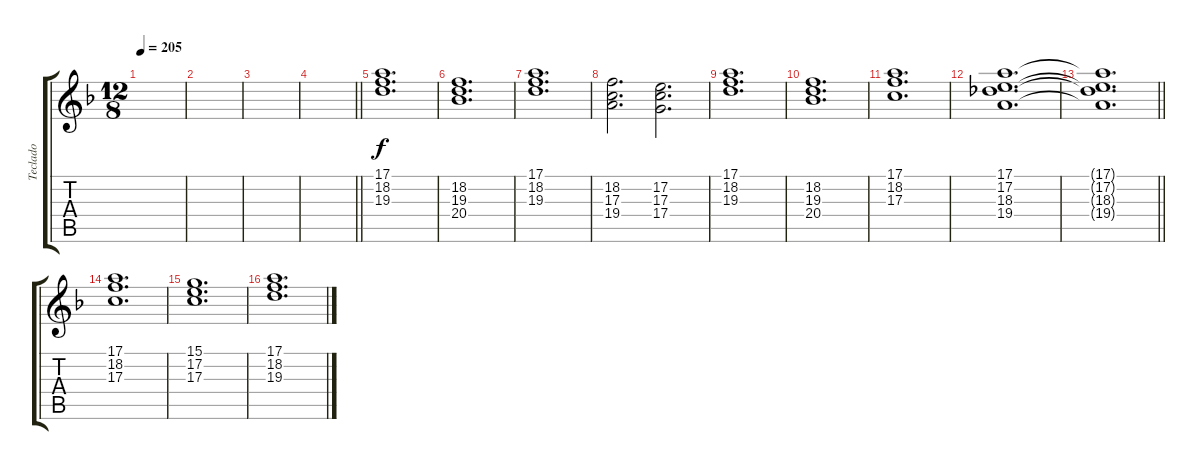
\track ("Teclado" "Teclado") {instrument stringensemble1}
\staff {score tabs}
\tuning (E4 B3 G3 D3 A2 E2) {hide}
\ts (12 8)
\tempo 205
\clef g2
\ks dminor
|
|
|
\barLineRight lightlight
|
(17.1 18.2 19.3).1{d} |
(18.2 19.3 20.4).1{d} |
(17.1 18.2 19.3).1{d} |
(18.2 17.3 19.4).2{d} (17.2 17.3 17.4).2{d} |
(17.1 18.2 19.3).1{d} |
(18.2 19.3 20.4).1{d} |
(17.1 18.2 17.3).1{d} |
(17.1 17.2 18.3 19.4).1{d} |
\barLineRight lightlight
(17.1{t} 17.2{t} 18.3{t} 19.4{t}).1{d} |
(17.1 18.2 17.3).1{d} |
(15.1 17.2 17.3).1{d} |
(17.1 18.2 19.3).1{d}
